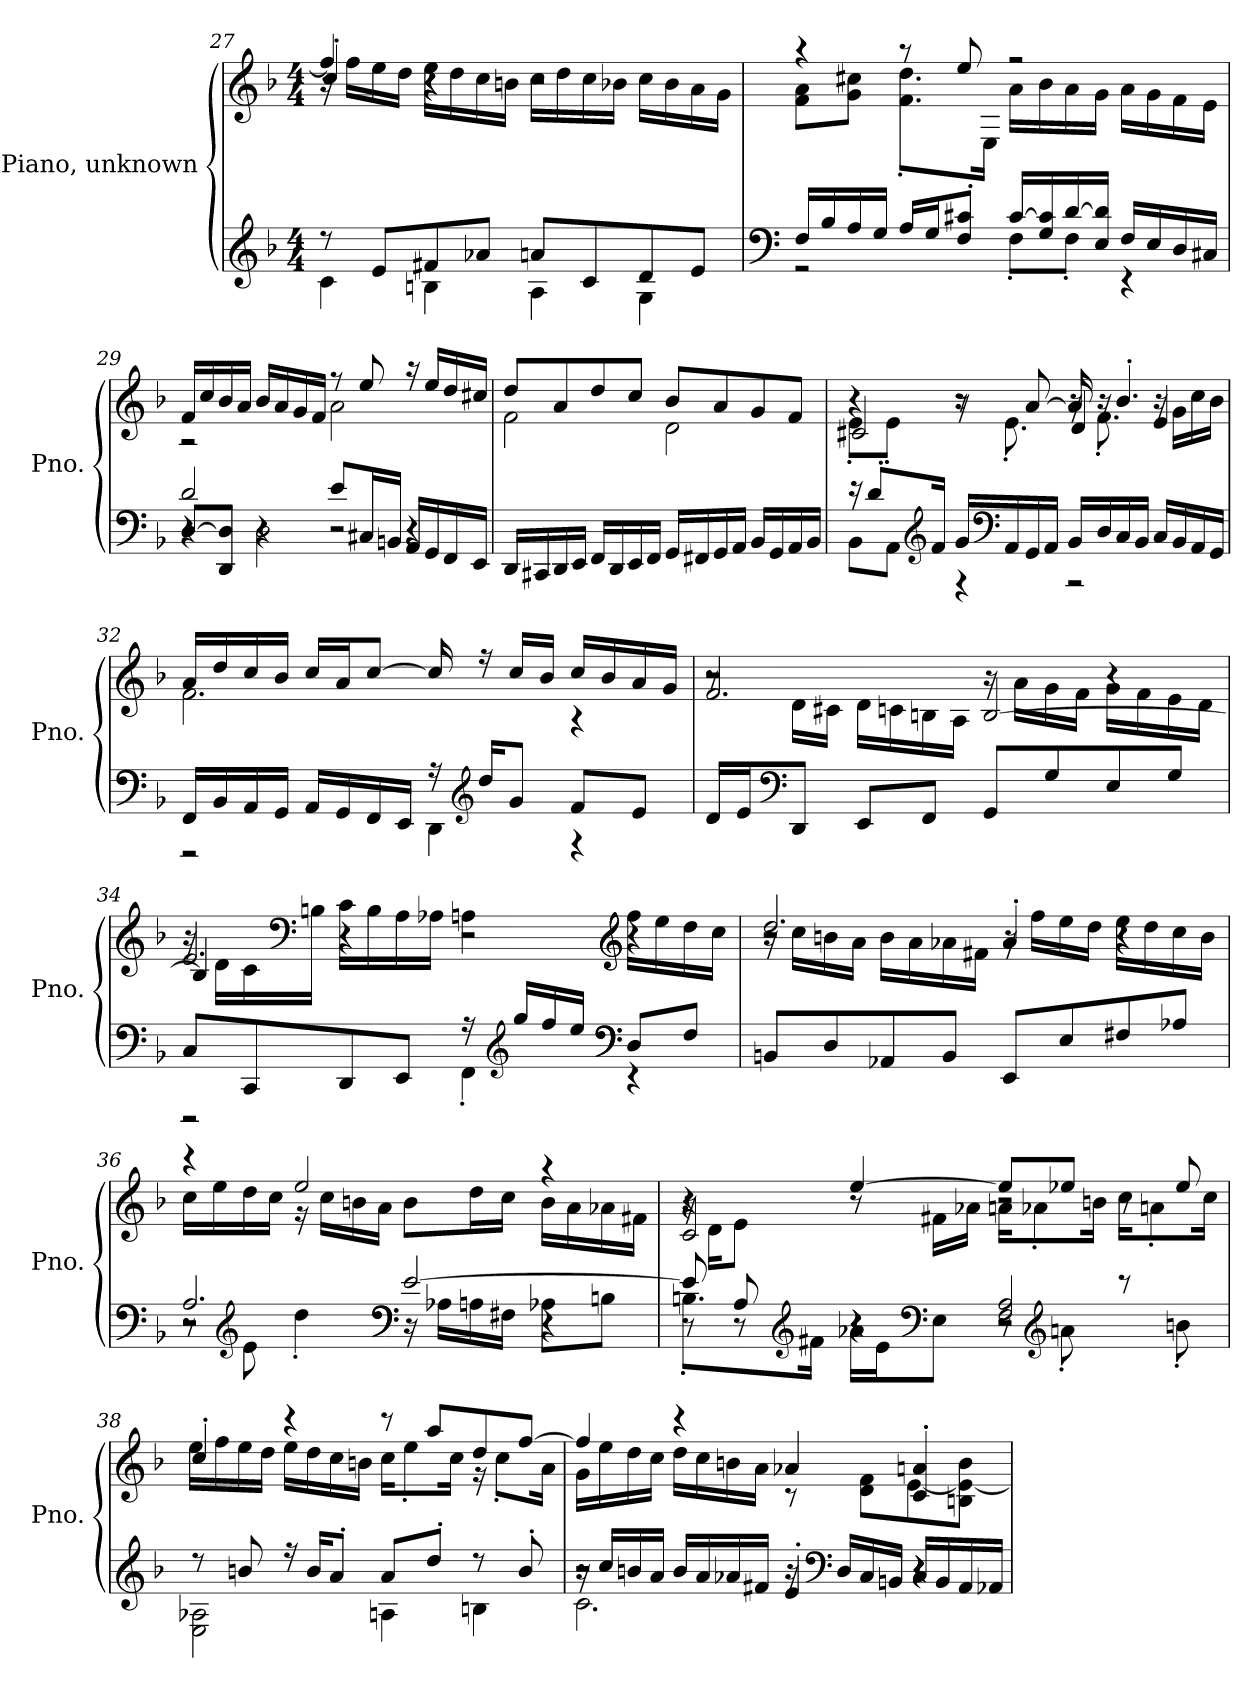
**kern	**kern
*part1	*part1
*staff2	*staff1
*I"Piano, unknown	*
*I'Pno.	*
!!LO:LB:g=z
*clefG2	*clefG2
*k[b-]	*k[b-]
*M4/4	*M4/4
=27	=27
*^	*^
*	*	*	*^
8r	4c\	4ff/]	16r	4cc'/
.	.	.	16ff\LL	.
8e/L	.	.	16ee\	.
.	.	.	16dd\JJ	.
8f#X/	4Bn\	4r	16ee\LL	4r
.	.	.	16dd\	.
8a-X/J	.	.	16cc\	.
.	.	.	16bn\JJ	.
8an/L	4A\	2r	16cc\LL	2r
.	.	.	16dd\	.
8c/	.	.	16cc\	.
.	.	.	16b-X\JJ	.
8d/	4G\	.	16cc\LL	.
.	.	.	16b-\	.
8e/J	.	.	16a\	.
.	.	.	16g\JJ	.
*	*	*v	*v	*v
=28	=28	=28
*clefF4	*	*
*	*	*^
16F/LL	2r	4r	8f\ 8a\L
16B-/	.	.	.
16A/	.	.	8g\ 8cc#X\J
16G/JJ	.	.	.
16A/LL	.	8r	8.f\' 8.dd\'L
16G/J	.	.	.
8F/' 8c#X/'J	.	8ee/	.
.	.	.	16E\Jk
[16c#/LL	8F'\L	2r	16a\LL
16G/ 16c#/]	.	.	16b-\
[16d/	8F'\J	.	16a\
16E/ 16d/]JJ	.	.	16g\JJ
16F/LL	4r	.	16a\LL
16E/	.	.	16g\
16D/	.	.	16f\
16C#X/JJ	.	.	16e\JJ
!!LO:LB:g=z	!!
=29	=29	=29	=29
*	*^	*	*
2d/	4r	[8D/L	16f/LL	2r
.	.	.	16cc/	.
.	.	8DD/ 8D/]J	16b-/	.
.	.	.	16a/JJ	.
.	2D\	4r	16b-/LL	.
.	.	.	16a/	.
.	.	.	16g/	.
.	.	.	16f/JJ	.
2r	.	8e/L	8r	2a\
.	.	16C#X/L	8ee/	.
.	.	16BBn/JJ	.	.
.	4r	16AA/LL	16r	.
.	.	16GG/	16ee/LL	.
.	.	16FF/	16dd/	.
.	.	16EE/JJ	16cc#X/JJ	.
*v	*v	*v	*	*
=30	=30	=30
16DD/LL	8dd/L	2f\
16CC#X/	.	.
16DD/	8a/	.
16EE/JJ	.	.
16FF/LL	8dd/	.
16DD/	.	.
16EE/	8cc/J	.
16FF/JJ	.	.
16GG/LL	8b-/L	2d\
16FF#X/	.	.
16GG/	8a/	.
16AA/JJ	.	.
16BB-/LL	8g/	.
16GG/	.	.
16AA/	8f/J	.
16BB-/JJ	.	.
!!LO:LB:g=z
=31	=31	=31
*^	*	*^
16r	8BB-\L	4r	8e'\L	2c#X/
8d'/L	.	.	.	.
.	8AA\J	.	8e'\J	.
*clefG2	*	*	*	*
16f/Jk	.	.	.	.
16g/LL	4r	8r	16r	.
*clefF4	*	*	*	*
16AA/	.	.	8.e'\	.
16GG/	.	[8a/	.	.
16AA/JJ	.	.	.	.
16BB-/LL	2r	16a/]	16r	4d/
16D/	.	16r	8.f'\	.
16C/	.	4.b-'/	.	.
16BB-/JJ	.	.	.	.
16C/LL	.	.	16r	4e/
16BB-/	.	.	16g\LL	.
16AA/	.	.	16cc\	.
16GG/JJ	.	.	16b-\JJ	.
*	*	*	*v	*v
=32	=32	=32	=32
16FF/LL	2r	16a/LL	2.f\
16BB-/	.	16dd/	.
16AA/	.	16cc/	.
16GG/JJ	.	16b-/JJ	.
16AA/LL	.	16cc/LL	.
16GG/	.	16a/J	.
16FF/	.	[8cc/J	.
16EE/JJ	.	.	.
16r	4DD\	16cc/]	.
*clefG2	*	*	*
16dd/KL	.	16r	.
8g/J	.	16cc/LL	.
.	.	16b-/JJ	.
8f/L	4r	16cc/LL	4r
.	.	16b-/	.
8e/J	.	16a/	.
.	.	16g/JJ	.
*v	*v	*	*
!!LO:LB:g=z
=33	=33	=33
*	*	*^
16d/LL	2.f/	8r	2r
16e/J	.	.	.
*clefF4	*	*	*
8DD/J	.	16d\LL	.
.	.	16c#X\JJ	.
8EE/L	.	16d\LL	.
.	.	16cn\	.
8FF/J	.	16Bn\	.
.	.	16A\JJ	.
8GG/L	.	16r	[2B/
.	.	16a\LL	.
8G/	.	16g\	.
.	.	16f\JJ	.
8E/	4r	16g\LL	.
.	.	16f\	.
8G/J	.	16e\	.
.	.	16d\JJ	.
=34	=34	=34	=34
*^	*	*	*
8C/L	2r	2.e/	16r	4B/]
.	.	.	16d\LL	.
8CC/	.	.	16c\	.
*	*	*clefF4	*	*
.	.	.	16Bn\JJ	.
8DD/	.	.	16c\LL	4r
.	.	.	16B\	.
8EE/J	.	.	16A\	.
.	.	.	16A-X\JJ	.
16r	4FF'\	.	4An\	2r
*clefG2	*	*	*	*
16gg/LL	.	.	.	.
16ff/	.	.	.	.
16ee/JJ	.	.	.	.
*clefF4	*	*clefG2	*	*
8D/L	4r	4r	16ff\LL	.
.	.	.	16ee\	.
8F/J	.	.	16dd\	.
.	.	.	16cc\JJ	.
*v	*v	*	*	*
!!LO:PB:g=z	!!	!!
=35	=35	=35	=35
8BBn/L	2.dd/	16r	2r
.	.	16cc\LL	.
8D/	.	16bn\	.
.	.	16a\JJ	.
8AA-X/	.	16b\LL	.
.	.	16a\	.
8BB/J	.	16a-X\	.
.	.	16f#X\JJ	.
8EE/L	.	16r	4a-'/
.	.	16ff\LL	.
8E/	.	16ee\	.
.	.	16dd\JJ	.
8F#X/	4r	16ee\LL	4r
.	.	16dd\	.
8A-X/J	.	16cc\	.
.	.	16b\JJ	.
*	*	*v	*v
=36	=36	=36
*^	*	*
*	*^	*	*
2r	8r	2.A/	4r	16cc\LL
.	.	.	.	16ee\
*clefG2	*	*	*	*
.	8e\	.	.	16dd\
.	.	.	.	16cc\JJ
.	4dd'\	.	2ee/	16r
.	.	.	.	16cc\LL
.	.	.	.	16bn\
.	.	.	.	16a\JJ
*clefF4	*	*	*	*
[2e/	16r	.	.	8b\L
.	16A-X\LL	.	.	.
.	16An\	.	.	16dd\L
.	16F#X\JJ	.	.	16cc\JJ
.	8A-X\L	4r	4r	16b\LL
.	.	.	.	16a\
.	8Bn\J	.	.	16a-X\
.	.	.	.	16f#X\JJ
!!LO:LB:g=z
=37	=37	=37	=37	=37
*	*	*	*	*^
8e/]	8.Bn'\L	8r	4r	16r	2c/
.	.	.	.	16d\KL	.
8r	.	8A/	.	8e\J	.
*clefG2	*	*	*	*	*
.	16f#X\Jk	.	.	.	.
4r	16a-X\LL	4r	[4ee/	8r	.
.	16e\J	.	.	.	.
*clefF4	*	*	*	*	*
.	8E\J	.	.	16f#X\LL	.
.	.	.	.	16a-X\JJ	.
2r	8r	2F/ 2A/	8ee/L]	16an\KL	2r
.	.	.	.	8a-X'\	.
*clefG2	*	*	*	*	*
.	8an'\	.	8ee-X/J	.	.
.	.	.	.	16bn\Jk	.
.	8r	.	8r	16cc\KL	.
.	.	.	.	8an'\	.
.	8bn'\	.	8ee-/	.	.
.	.	.	.	16cc\Jk	.
*	*v	*v	*	*	*
*	*	*	*v	*v
=38	=38	=38	=38
8r	2E\ 2A-X\	4cc'/	16ee\LL
.	.	.	16ff\
8bn/	.	.	16ee\
.	.	.	16dd\JJ
16r	.	4r	16ee\LL
16b/KL	.	.	16dd\
8a'/J	.	.	16cc\
.	.	.	16bn\JJ
8a/L	4An\	8r	16cc\KL
.	.	.	8ee'\
8dd'/J	.	8aa/L	.
.	.	.	16cc\Jk
8r	4Bn\	8dd/	16r
.	.	.	8cc'\L
8b'/	.	[8ff/J	.
.	.	.	16a\Jk
!!LO:LB:g=z	!!
=39	=39	=39	=39
*	*^	*	*
2r	2.c\	16r	4ff/]	16g\LL
.	.	16cc/LL	.	16ee\
.	.	16bn/	.	16dd\
.	.	16a/JJ	.	16cc\JJ
.	.	16b/LL	4r	16dd\LL
.	.	16a/	.	16cc\
.	.	16a-X/	.	16bn\
.	.	16f#X/JJ	.	16a\JJ
4e'/	.	16r	4a-X/	8r
*clefF4	*	*	*	*
.	.	16D/LL	.	.
.	.	16C/	.	8d\ 8f\L
.	.	16BBn/JJ	.	.
4r	4r	16C/LL	4c/' 4an/'	[8e\
.	.	16BB/	.	.
.	.	16AA/	.	8Bn\ 8e\_ 8b\J
.	.	16AA-X/JJ	.	.
*v	*v	*v	*	*
*	*v	*v
=	=
*-	*-
